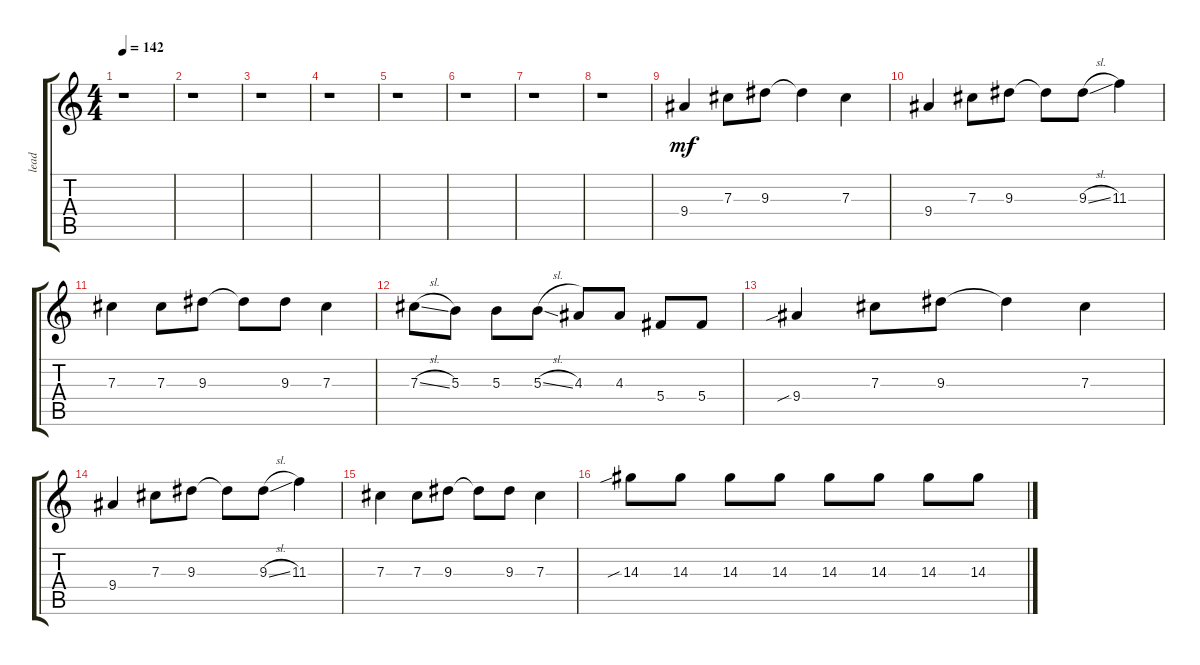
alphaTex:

\track ("lead" "lead") {instrument distortionguitar}
\staff {score tabs}
\tuning (Eb4 Bb3 Gb3 Db3 Ab2 Eb2) {hide}
\ts (4 4)
\tempo 142
\clef g2
\ks c
r.1{dy mf} |
r.1 |
r.1 |
r.1 |
r.1 |
r.1 |
r.1 |
r.1 |
9.4.4 7.3.8 9.3.8 9.3{t}.4 7.3.4 |
9.4.4 7.3.8 9.3.8 9.3{t}.8 9.3{sl}.8 11.3.4 |
7.3.4 7.3.8 9.3.8 9.3{t}.8 9.3.8 7.3.4 |
7.3{sl}.8 5.3.8 5.3.8 5.3{sl}.8 4.3.8 4.3.8 5.4.8 5.4.8 |
9.4{sib}.4 7.3.8 9.3.8 9.3{t}.4 7.3.4 |
9.4.4 7.3.8 9.3.8 9.3{t}.8 9.3{sl}.8 11.3.4 |
7.3.4 7.3.8 9.3.8 9.3{t}.8 9.3.8 7.3.4 |
14.3{sib}.8 14.3.8 14.3.8 14.3.8 14.3.8 14.3.8 14.3.8 14.3.8
